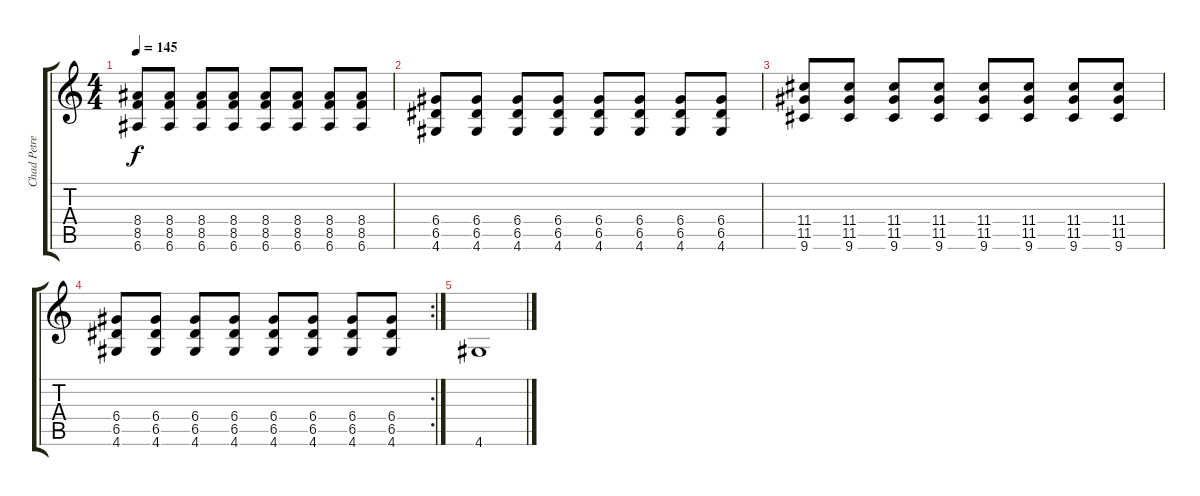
\track ("Chad Petree" "Chad Petre") {instrument overdrivenguitar}
\staff {score tabs}
\tuning (E4 B3 G3 D3 A2 E2) {hide}
\ts (4 4)
\tempo 145
\clef g2
\ks c
(8.4 8.5 6.6).8{dy f} (8.4 8.5 6.6).8 (8.4 8.5 6.6).8 (8.4 8.5 6.6).8 (8.4 8.5 6.6).8 (8.4 8.5 6.6).8 (8.4 8.5 6.6).8 (8.4 8.5 6.6).8 |
(6.4 6.5 4.6).8 (6.4 6.5 4.6).8 (6.4 6.5 4.6).8 (6.4 6.5 4.6).8 (6.4 6.5 4.6).8 (6.4 6.5 4.6).8 (6.4 6.5 4.6).8 (6.4 6.5 4.6).8 |
(11.4 11.5 9.6).8 (11.4 11.5 9.6).8 (11.4 11.5 9.6).8 (11.4 11.5 9.6).8 (11.4 11.5 9.6).8 (11.4 11.5 9.6).8 (11.4 11.5 9.6).8 (11.4 11.5 9.6).8 |
\rc 2
(6.4 6.5 4.6).8 (6.4 6.5 4.6).8 (6.4 6.5 4.6).8 (6.4 6.5 4.6).8 (6.4 6.5 4.6).8 (6.4 6.5 4.6).8 (6.4 6.5 4.6).8 (6.4 6.5 4.6).8 |
4.6.1
